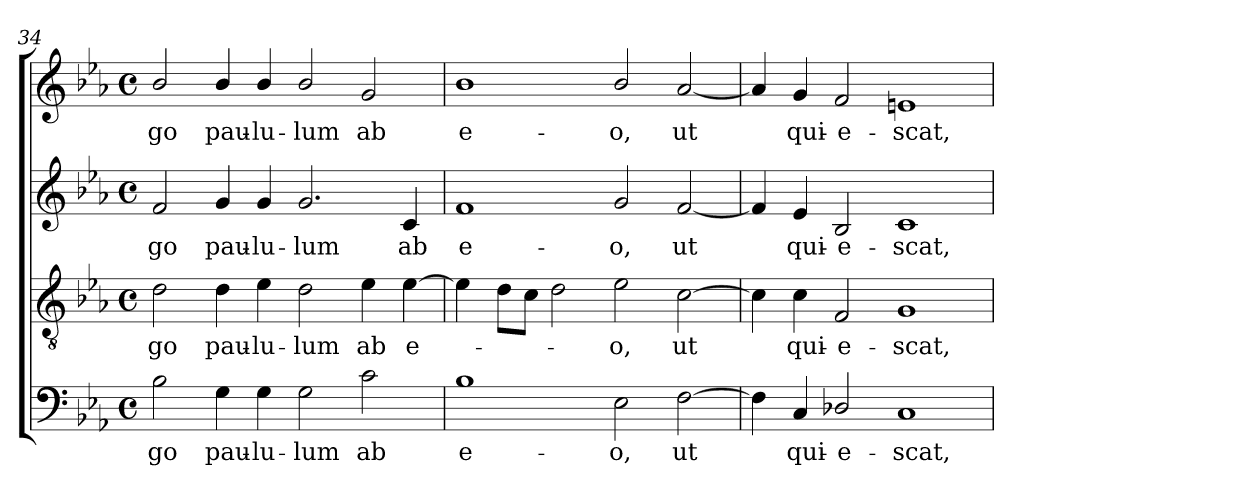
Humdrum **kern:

**kern	**text	**kern	**text	**kern	**text	**kern	**text
*part4	*part4	*part3	*part3	*part2	*part2	*part1	*part1
*staff4	*staff4	*staff3	*staff3	*staff2	*staff2	*staff1	*staff1
*clefF4	*	*clefGv2	*	*clefG2	*	*clefG2	*
*k[b-e-a-]	*	*k[b-e-a-]	*	*k[b-e-a-]	*	*k[b-e-a-]	*
*E-:	*	*E-:	*	*E-:	*	*E-:	*
*M4/4	*	*M4/4	*	*M4/4	*	*M4/4	*
*met(c)	*	*met(c)	*	*met(c)	*	*met(c)	*
=34	=34	=34	=34	=34	=34	=34	=34
!	!LO:LY:b	!	!LO:LY:b	!	!LO:LY:b	!	!LO:LY:b
2B-\	-go	2d\	-go	2f/	-go	2b-/	-go
!	!LO:LY:b	!	!LO:LY:b	!	!LO:LY:b	!	!LO:LY:b
4G\	pau-	4d\	pau-	4g/	pau-	4b-/	pau-
!	!LO:LY:b	!	!LO:LY:b	!	!LO:LY:b	!	!LO:LY:b
4G\	-lu-	4e-\	-lu-	4g/	-lu-	4b-/	-lu-
!	!LO:LY:b:rj	!	!LO:LY:b:rj	!	!LO:LY:b:rj	!	!LO:LY:b:rj
2G\	-lum	2d\	-lum	2.g/	-lum	2b-/	-lum
!	!LO:LY:b	!	!LO:LY:b	!	!	!	!LO:LY:b
2c\	ab	4e-\	ab	.	.	2g/	ab
!	!	!	!LO:LY:b:rj	!	!LO:LY:b	!	!
.	.	[>4e-\	e-	4c/	ab	.	.
=35	=35	=35	=35	=35	=35	=35	=35
!	!LO:LY:b:rj	!	!	!	!LO:LY:b:rj	!	!LO:LY:b:rj
1B-	e-	4e-\]	.	1f	e-	1b-	e-
.	.	8d\L	.	.	.	.	.
.	.	8c\J	.	.	.	.	.
.	.	2d\	.	.	.	.	.
!	!LO:LY:b	!	!LO:LY:b	!	!LO:LY:b	!	!LO:LY:b
2E-\	-o,	2e-\	-o,	2g/	-o,	2b-/	-o,
!	!LO:LY:b	!	!LO:LY:b	!	!LO:LY:b	!	!LO:LY:b
[>2F\	ut	[>2c\	ut	[<2f/	ut	[<2a-/	ut
=36	=36	=36	=36	=36	=36	=36	=36
4F\]	.	4c\]	.	4f/]	.	4a-/]	.
!	!LO:LY:b	!	!LO:LY:b	!	!LO:LY:b	!	!LO:LY:b
4C/	qui-	4c\	qui-	4e-/	qui-	4g/	qui-
!	!LO:LY:b	!	!LO:LY:b	!	!LO:LY:b	!	!LO:LY:b
2D-X/	-e-	2F/	-e-	2B-/	-e-	2f/	-e-
!	!LO:LY:b	!	!LO:LY:b	!	!LO:LY:b	!	!LO:LY:b
1C	-scat,	1G	-scat,	1c	-scat,	1en	-scat,
=	=	=	=	=	=	=	=
*-	*-	*-	*-	*-	*-	*-	*-
